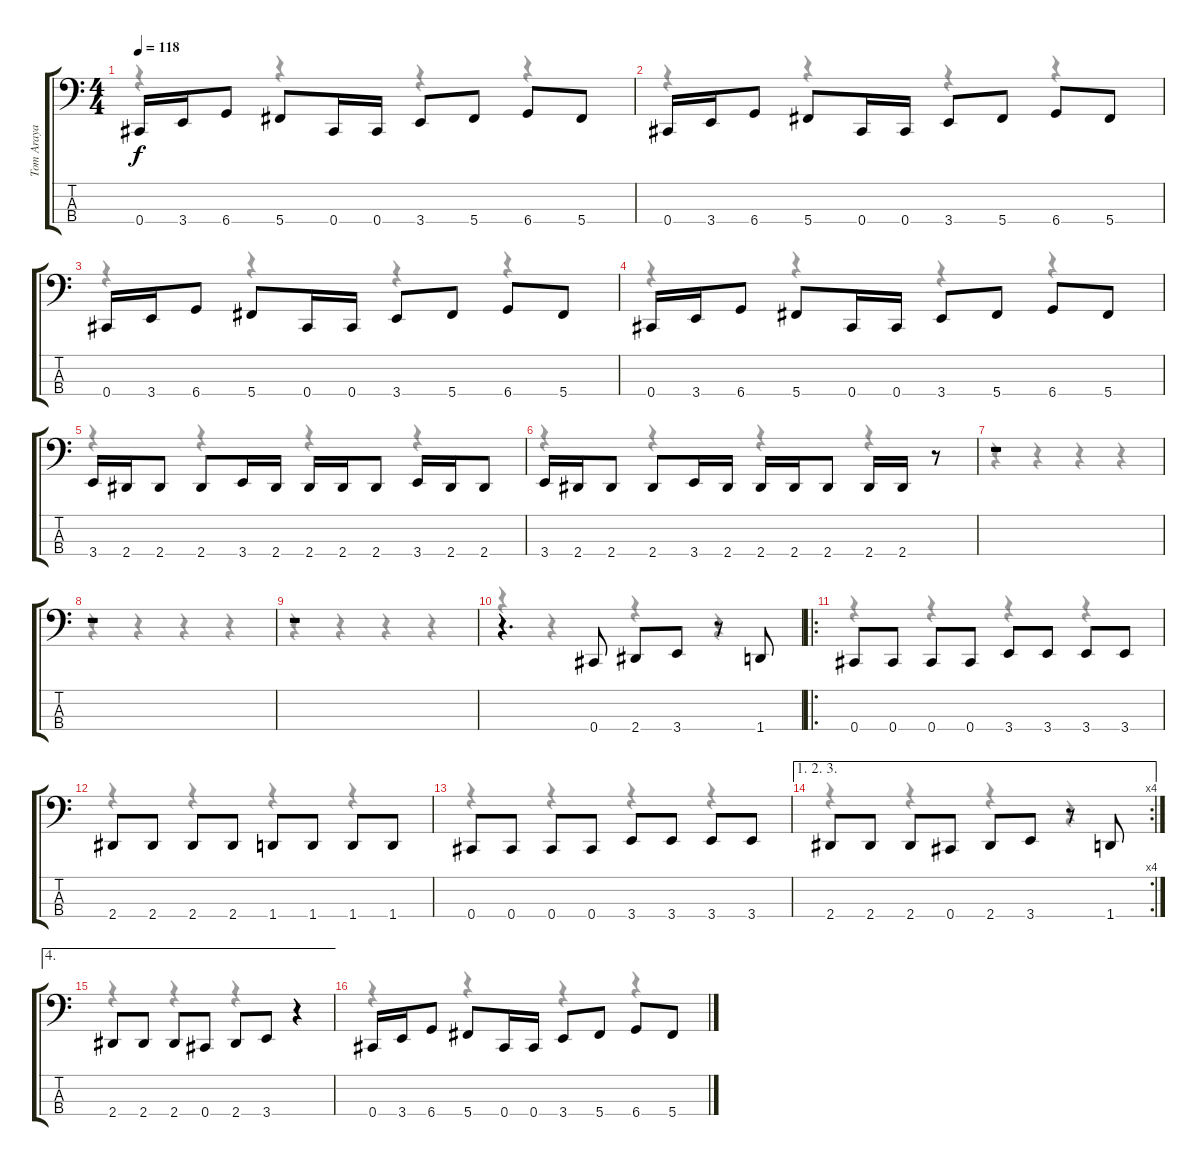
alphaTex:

\track ("Tom Araya" "Tom Araya") {instrument electricbasspick}
\staff {score tabs}
\tuning (E2 B1 Gb1 Db1) {hide}
\voice
\ts (4 4)
\tempo 118
\clef f4
\ks c
0.4.16{dy f} 3.4.16 6.4.8 5.4.8 0.4.16 0.4.16 3.4.8 5.4.8 6.4.8 5.4.8 |
0.4.16 3.4.16 6.4.8 5.4.8 0.4.16 0.4.16 3.4.8 5.4.8 6.4.8 5.4.8 |
0.4.16 3.4.16 6.4.8 5.4.8 0.4.16 0.4.16 3.4.8 5.4.8 6.4.8 5.4.8 |
0.4.16 3.4.16 6.4.8 5.4.8 0.4.16 0.4.16 3.4.8 5.4.8 6.4.8 5.4.8 |
3.4.16 2.4.16 2.4.8 2.4.8 3.4.16 2.4.16 2.4.16 2.4.16 2.4.8 3.4.16 2.4.16 2.4.8 |
3.4.16 2.4.16 2.4.8 2.4.8 3.4.16 2.4.16 2.4.16 2.4.16 2.4.8 2.4.16 2.4.16 r.8 |
r.1 |
r.1 |
r.1 |
r.4{d} 0.4.8 2.4.8 3.4.8 r.8 1.4.8 |
\ro
0.4.8 0.4.8 0.4.8 0.4.8 3.4.8 3.4.8 3.4.8 3.4.8 |
2.4.8 2.4.8 2.4.8 2.4.8 1.4.8 1.4.8 1.4.8 1.4.8 |
0.4.8 0.4.8 0.4.8 0.4.8 3.4.8 3.4.8 3.4.8 3.4.8 |
\ae (1 2 3)
\rc 4
2.4.8 2.4.8 2.4.8 0.4.8 2.4.8 3.4.8 r.8 1.4.8 |
\ae 4
2.4.8 2.4.8 2.4.8 0.4.8 2.4.8 3.4.8 r.4 |
0.4.16 3.4.16 6.4.8 5.4.8 0.4.16 0.4.16 3.4.8 5.4.8 6.4.8 5.4.8
\voice
\clef f4
\ottava regular
\simile none
\ks c
r.4{dy f} r.4 r.4 r.4 |
r.4 r.4 r.4 r.4 |
r.4 r.4 r.4 r.4 |
r.4 r.4 r.4 r.4 |
r.4 r.4 r.4 r.4 |
r.4 r.4 r.4 r.4 |
r.4 r.4 r.4 r.4 |
r.4 r.4 r.4 r.4 |
r.4 r.4 r.4 r.4 |
r.4 r.4 r.4 r.4 |
r.4 r.4 r.4 r.4 |
r.4 r.4 r.4 r.4 |
r.4 r.4 r.4 r.4 |
r.4 r.4 r.4 r.4 |
r.4 r.4 r.4 r.4 |
r.4 r.4 r.4 r.4
